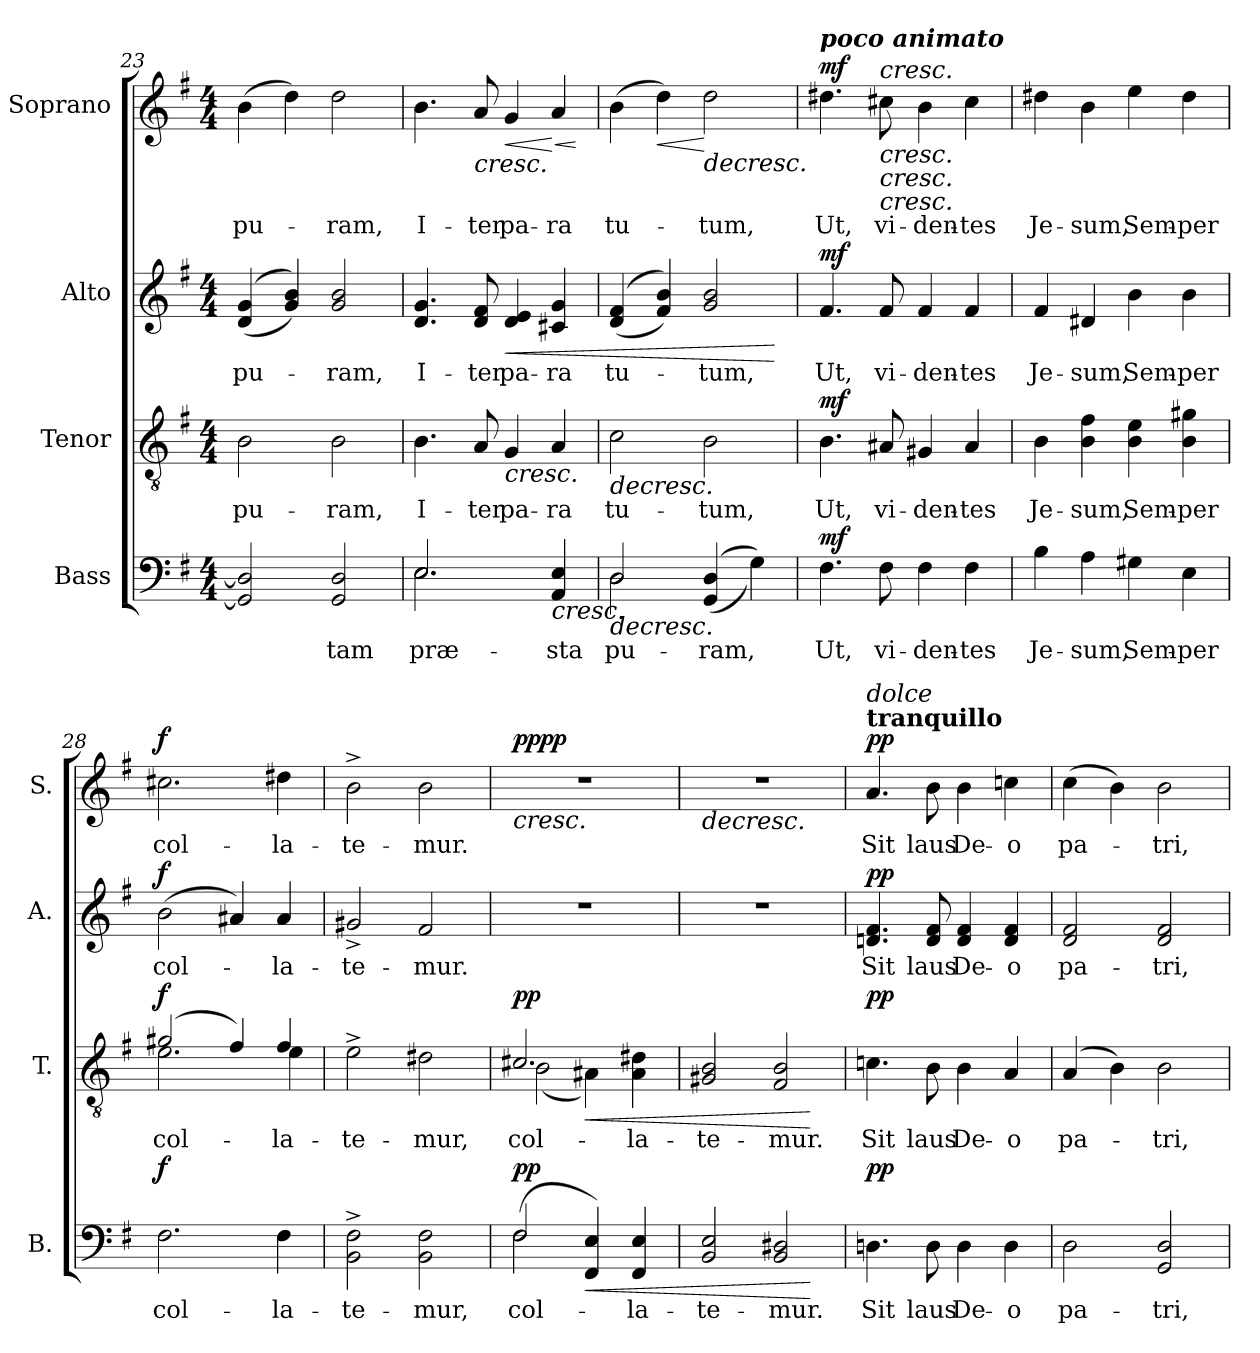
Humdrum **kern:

**kern	**text	**dynam	**kern	**text	**dynam	**kern	**text	**dynam	**kern	**text	**dynam
*part4	*part4	*part4	*part3	*part3	*part3	*part2	*part2	*part2	*part1	*part1	*part1
*staff4	*staff4	*staff4	*staff3	*staff3	*staff3	*staff2	*staff2	*staff2	*staff1	*staff1	*staff1
*I"Bass	*	*	*I"Tenor	*	*	*I"Alto	*	*	*I"Soprano	*	*
*I'B.	*	*	*I'T.	*	*	*I'A.	*	*	*I'S.	*	*
*clefF4	*	*	*clefGv2	*	*	*clefG2	*	*	*clefG2	*	*
*k[f#]	*	*	*k[f#]	*	*	*k[f#]	*	*	*k[f#]	*	*
*M4/4	*	*	*M4/4	*	*	*M4/4	*	*	*M4/4	*	*
=23	=23	=23	=23	=23	=23	=23	=23	=23	=23	=23	=23
!	!	!	!	!LO:LY:b	!	!	!LO:LY:b	!	!	!LO:LY:b	!
2GG/] 2D/]	.	.	2B\	pu-	.	(<(<4d/ 4g/	pu-	.	(>4b\	pu-	.
.	.	.	.	.	.	4g/ 4b/))	.	.	4dd\)	.	.
!	!LO:LY:b	!	!	!LO:LY:b	!	!	!LO:LY:b	!	!	!LO:LY:b	!
2GG/ 2D/	-tam	.	2B\	-ram,	.	2g/ 2b/	-ram,	.	2dd\	-ram,	.
!!LO:PB:g=z
=24	=24	=24	=24	=24	=24	=24	=24	=24	=24	=24	=24
*^	*	*	*	*	*	*	*	*	*	*	*
!	!	!LO:LY:b	!	!	!LO:LY:b	!	!	!LO:LY:b	!	!	!LO:LY:b	!
2.E\	2.E/	præ-	.	4.B\	I-	.	4.d/ 4.g/	I-	.	4.b\	I-	.
!	!	!	!	!	!LO:LY:b	!	!	!LO:LY:b	!	!	!LO:LY:b	!LO:HP:b
.	.	.	.	8A/	-ter	.	8d/ 8f#/	-ter	.	8a/	-ter	<
!	!	!	!	!	!LO:LY:b	!LO:HP:b	!	!LO:LY:b	!LO:HP:b	!	!LO:LY:b	!LO:HP:b
!	!	!	!	!	!	!	!	!	!	!	!	!LO:HP:n=1:b
.	.	.	.	4G/	pa-	<	4d/ 4e/	pa-	<	4g/	pa-	< <
!	!	!LO:LY:b	!LO:HP:b	!	!LO:LY:b	!	!	!LO:LY:b	!	!	!LO:LY:b	!LO:HP:n=1:b
4AA/ 4E/	4ryy	-sta	<	4A/	-ra	.	4c#X/ 4g/	-ra	.	4a/	-ra	[ [ <
*v	*v	*	*	*	*	*	*	*	*	*	*	*
.	.	.	.	.	.	.	.	.	.	.	[
=25	=25	=25	=25	=25	=25	=25	=25	=25	=25	=25	=25
!	!LO:LY:b	!LO:HP:b	!	!LO:LY:b	!LO:HP:b	!	!LO:LY:b	!	!	!LO:LY:b	!
*^	*	*	*	*	*	*	*	*	*	*	*
2D\	2D/	pu-	>	2c\	tu-	>	(<(<4d/ 4f#/	tu-	.	(>4b\	tu-	.
!	!	!	!	!	!	!	!	!	!	!	!	!LO:HP:n=1:b
!	!	!	!	!	!	!	!	!	!	!	!	!LO:HP:n=1:b
!	!	!	!	!	!	!	!	!	!	!	!	!LO:HP:n=1:b
.	.	.	.	.	.	.	4f#/ 4b/))	.	.	4dd\)	.	[ < > >
!	!	!LO:LY:b	!	!	!LO:LY:b	!	!	!LO:LY:b	!	!	!LO:LY:b	!LO:HP:n=1:b
!	!	!	!	!	!	!	!	!	!	!	!	!LO:HP:n=1:b
!	!	!	!	!	!	!	!	!	!	!	!	!LO:HP:n=1:b
(>(>4GG/ 4D/	2ryy	-ram,	.	2B\	-tum,	.	2g/ 2b/	-tum,	.	2dd\	-tum,	[ > > >
4G\))	.	.	.	.	.	.	.	.	.	.	.	.
*v	*v	*	*	*	*	*	*	*	*	*	*	*
.	.	[	.	.	[	.	.	[	.	.	.
=26	=26	=26	=26	=26	=26	=26	=26	=26	=26	=26	=26
!	!	!	!	!	!	!	!	!	!LO:TX:a:Bi:t=poco animato	!	!
!	!LO:LY:b	!LO:DY:a	!	!LO:LY:b	!LO:DY:a	!	!LO:LY:b	!LO:DY:a	!	!LO:LY:b	!LO:DY:a
4.F#\	Ut,	mf	4.B\	Ut,	mf	4.f#/	Ut,	mf	4.dd#X\	Ut,	mf
!	!	!	!	!	!	!	!	!	!LO:TX:b:i:t=cresc.	!	!
!	!	!	!	!	!	!	!	!	!LO:TX:b:i:t=cresc.	!	!
!	!	!	!	!	!	!	!	!	!LO:TX:a:i:t=cresc.	!	!
!	!	!	!	!	!	!	!	!	!LO:TX:b:i:t=cresc.	!	!
!	!LO:LY:b	!	!	!LO:LY:b	!	!	!LO:LY:b	!	!	!LO:LY:b	!
8F#\	vi-	.	8A#X/	vi-	.	8f#/	vi-	.	8cc#X\	vi-	]
!	!LO:LY:b	!	!	!LO:LY:b	!	!	!LO:LY:b	!	!	!LO:LY:b	!
4F#\	-den-	.	4G#X/	-den-	.	4f#/	-den-	.	4b\	-den-	]
!	!LO:LY:b	!	!	!LO:LY:b	!	!	!LO:LY:b	!	!	!LO:LY:b	!
4F#\	-tes	.	4A#/	-tes	.	4f#/	-tes	.	4cc#\	-tes	]
.	.	.	.	.	.	.	.	.	.	.	]
=27	=27	=27	=27	=27	=27	=27	=27	=27	=27	=27	=27
!	!LO:LY:b	!	!	!LO:LY:b	!	!	!LO:LY:b	!	!	!LO:LY:b	!
4B\	Je-	.	4B\	Je-	.	4f#/	Je-	.	4dd#X\	Je-	.
!	!LO:LY:b	!	!	!LO:LY:b	!	!	!LO:LY:b	!	!	!LO:LY:b	!
4A\	-sum,	.	4B\ 4f#\	-sum,	.	4d#X/	-sum,	.	4b\	-sum,	.
!	!LO:LY:b	!	!	!LO:LY:b	!	!	!LO:LY:b	!	!	!LO:LY:b	!
4G#X\	Sem-	.	4B\ 4e\	Sem-	.	4b\	Sem-	.	4ee\	Sem-	.
!	!LO:LY:b	!	!	!LO:LY:b	!	!	!LO:LY:b	!	!	!LO:LY:b	!
4E\	-per	.	4B\ 4g#X\	-per	.	4b\	-per	.	4dd#\	-per	.
=28	=28	=28	=28	=28	=28	=28	=28	=28	=28	=28	=28
!	!LO:LY:b	!LO:DY:a	!	!LO:LY:b	!LO:DY:a	!	!LO:LY:b	!LO:DY:a	!	!LO:LY:b	!LO:DY:a
*	*	*	*^	*	*	*	*	*	*	*	*
2.F#\	col-	f	(>2g#X/	2.e\	col-	f	(>2b\	col-	f	2.cc#X\	col-	f
.	.	.	4f#/)	.	.	.	4a#X/)	.	.	.	.	.
!	!LO:LY:b	!	!	!	!LO:LY:b	!	!	!LO:LY:b	!	!	!LO:LY:b	!
4F#\	-la-	.	4f#/	4e\	-la-	.	4a#/	-la-	.	4dd#X\	-la-	.
!!LO:PB:g=z
=29	=29	=29	=29	=29	=29	=29	=29	=29	=29	=29	=29	=29
!	!LO:LY:b	!	!	!	!LO:LY:b	!	!	!LO:LY:b	!	!	!LO:LY:b	!
*	*	*	*v	*v	*	*	*	*	*	*	*	*
2BB\^ 2F#\^	-te-	.	2e^\	-te-	.	2g#X^/	-te-	.	2b^\	-te-	.
!	!LO:LY:b	!	!	!LO:LY:b	!	!	!LO:LY:b	!	!	!LO:LY:b	!
2BB\ 2F#\	-mur,	.	2d#X\	-mur,	.	2f#/	-mur.	.	2b\	-mur.	.
=30	=30	=30	=30	=30	=30	=30	=30	=30	=30	=30	=30
!	!LO:LY:b	!	!	!LO:LY:b	!	!	!	!	!	!	!LO:HP:b
*^	*	*	*^	*	*	*	*	*	*	*	*
!	!	!	!LO:DY:b	!	!	!	!LO:DY:b	!	!	!	!	!	!LO:HP:n=1:b
!	!	!	!	!	!	!	!	!	!	!	!	!	!LO:DY:n=1:a
!	!	!	!	!	!	!	!	!	!	!	!	!	!LO:DY:n=2:a
(<2F#\	2F#/	col-	pp	2.c#X/	(<2B\	col-	pp	1r	.	.	1r	.	< < pp pp
!	!	!	!LO:HP:b	!	!	!	!LO:HP:b	!	!	!	!	!	!
(4FF#/ 4E/)	2ryy	.	<	.	4A#X\)	.	<	.	.	.	.	.	.
!	!	!LO:LY:b	!	!	!	!LO:LY:b	!	!	!	!	!	!	!
4FF#/ 4E/	.	-la-	.	4A#\ 4d#X\	4ryy	-la-	.	.	.	.	.	.	.
*v	*v	*	*	*	*	*	*	*	*	*	*	*	*
*	*	*	*v	*v	*	*	*	*	*	*	*	*
.	.	]	.	.	]	.	.	.	.	.	]
=31	=31	=31	=31	=31	=31	=31	=31	=31	=31	=31	=31
!	!LO:LY:b	!	!	!LO:LY:b	!	!	!	!	!	!	!LO:HP:b
2BB/ 2E/	-te-	.	2G#X/ 2B/	-te-	.	1r	.	.	1r	.	>
!	!LO:LY:b	!	!	!LO:LY:b	!	!	!	!	!	!	!
2BB/ 2D#X/	-mur.	.	2F#/ 2B/	-mur.	.	.	.	.	.	.	.
.	.	[	.	.	[	.	.	.	.	.	[ [
=32	=32	=32	=32	=32	=32	=32	=32	=32	=32	=32	=32
!	!	!	!	!	!	!	!	!	!LO:TX:a:B:t=tranquillo	!	!
!	!	!	!	!	!	!	!	!	!LO:TX:a:i:t=dolce	!	!
!	!LO:LY:b	!LO:DY:a	!	!LO:LY:b	!LO:DY:a	!	!LO:LY:b	!LO:DY:a	!	!LO:LY:b	!LO:DY:a
4.Dn\	Sit	pp	4.cn\	Sit	pp	4.dn/ 4.f#/	Sit	pp	4.a/	Sit	pp
!	!LO:LY:b	!	!	!LO:LY:b	!	!	!LO:LY:b	!	!	!LO:LY:b	!
8D\	laus	.	8B\	laus	.	8d/ 8f#/	laus	.	8b\	laus	.
!	!LO:LY:b	!	!	!LO:LY:b	!	!	!LO:LY:b	!	!	!LO:LY:b	!
4D\	De-	.	4B\	De-	.	4d/ 4f#/	De-	.	4b\	De-	]
!	!LO:LY:b	!	!	!LO:LY:b	!	!	!LO:LY:b	!	!	!LO:LY:b	!
4D\	-o	.	4A/	-o	.	4d/ 4f#/	-o	.	4ccn\	-o	.
=33	=33	=33	=33	=33	=33	=33	=33	=33	=33	=33	=33
!	!LO:LY:b	!	!	!LO:LY:b	!	!	!LO:LY:b	!	!	!LO:LY:b	!
2D\	pa-	.	(>4A/	pa-	.	2d/ 2f#/	pa-	.	(>4cc\	pa-	.
.	.	.	4B\)	.	.	.	.	.	4b\)	.	.
!	!LO:LY:b	!	!	!LO:LY:b	!	!	!LO:LY:b	!	!	!LO:LY:b	!
2GG/ 2D/	-tri,	.	2B\	-tri,	.	2d/ 2f#/	-tri,	.	2b\	-tri,	.
=	=	=	=	=	=	=	=	=	=	=	=
*-	*-	*-	*-	*-	*-	*-	*-	*-	*-	*-	*-
